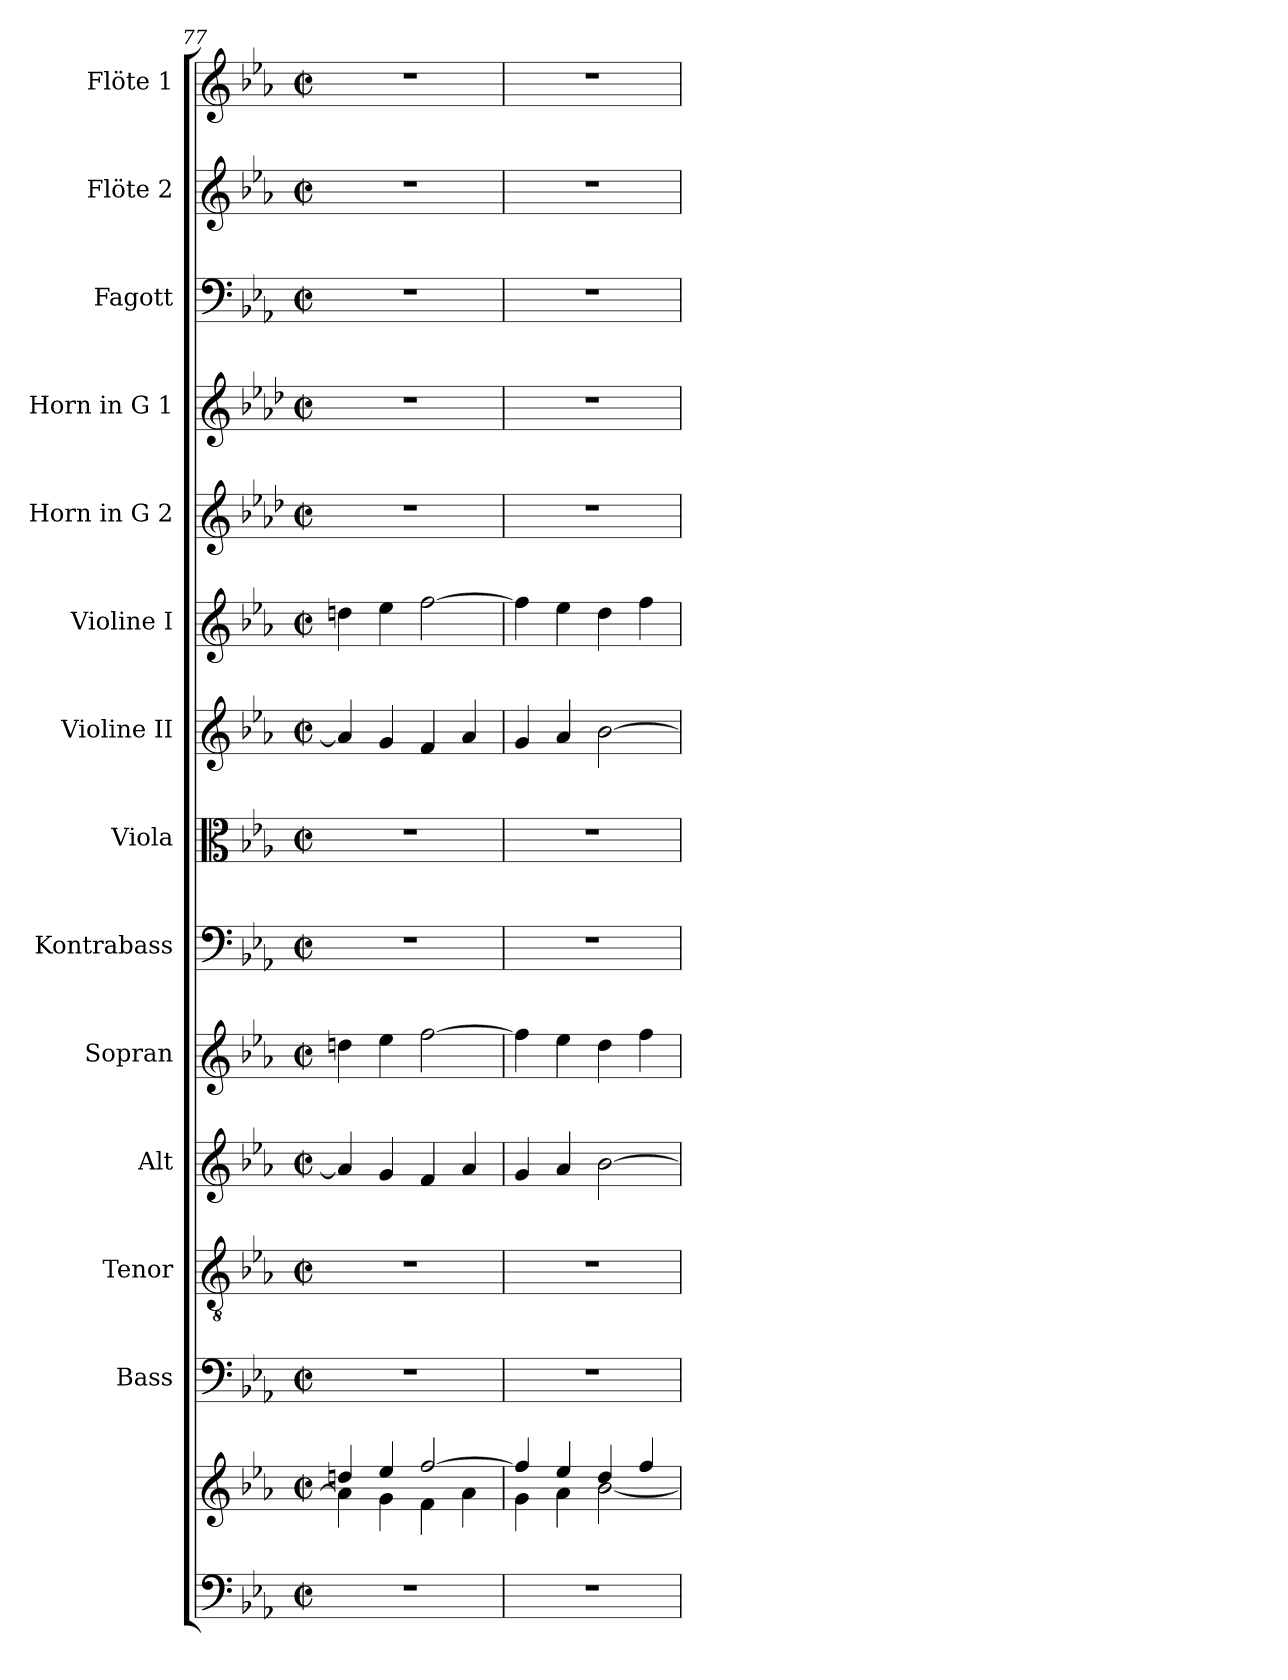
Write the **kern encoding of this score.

**kern	**kern	**kern	**kern	**kern	**kern	**kern	**kern	**kern	**kern	**kern	**kern	**kern	**kern	**kern
*part14	*part14	*part13	*part12	*part11	*part10	*part9	*part8	*part7	*part6	*part5	*part4	*part3	*part2	*part1
*staff15	*staff14	*staff13	*staff12	*staff11	*staff10	*staff9	*staff8	*staff7	*staff6	*staff5	*staff4	*staff3	*staff2	*staff1
*	*	*I"Bass	*I"Tenor	*I"Alt	*I"Sopran	*I"Kontrabass	*I"Viola	*I"Violine II	*I"Violine I	*I"Horn in G 2	*I"Horn in G 1	*I"Fagott	*I"Flöte 2	*I"Flöte 1
*	*	*I'B.	*I'T.	*I'A.	*I'S.	*I'Kb.	*I'Vla.	*I'Vl. II	*I'Vl. I	*	*	*I'Fg.	*I'Fl. 2	*I'Fl. 1
*clefF4	*clefG2	*clefF4	*clefGv2	*clefG2	*clefG2	*clefF4	*clefC3	*clefG2	*clefG2	*clefG2	*clefG2	*clefF4	*clefG2	*clefG2
*	*	*	*	*	*	*ITrd7c12	*	*	*	*ITrd3c5	*ITrd3c5	*	*	*
*k[b-e-a-]	*k[b-e-a-]	*k[b-e-a-]	*k[b-e-a-]	*k[b-e-a-]	*k[b-e-a-]	*k[b-e-a-]	*k[b-e-a-]	*k[b-e-a-]	*k[b-e-a-]	*k[b-e-a-]	*k[b-e-a-]	*k[b-e-a-]	*k[b-e-a-]	*k[b-e-a-]
*E-:	*E-:	*E-:	*E-:	*E-:	*E-:	*E-:	*E-:	*E-:	*E-:	*E-:	*E-:	*E-:	*E-:	*E-:
*M2/2	*M2/2	*M2/2	*M2/2	*M2/2	*M2/2	*M2/2	*M2/2	*M2/2	*M2/2	*M2/2	*M2/2	*M2/2	*M2/2	*M2/2
*met(c|)	*met(c|)	*met(c|)	*met(c|)	*met(c|)	*met(c|)	*met(c|)	*met(c|)	*met(c|)	*met(c|)	*met(c|)	*met(c|)	*met(c|)	*met(c|)	*met(c|)
=77	=77	=77	=77	=77	=77	=77	=77	=77	=77	=77	=77	=77	=77	=77
*	*^	*	*	*	*	*	*	*	*	*	*	*	*	*
1r	4ddn/	4a-\]	1r	1r	4a-/]	4ddn\	1r	1r	4a-/]	4ddn\	1r	1r	1r	1r	1r
.	4ee-/	4g\	.	.	4g/	4ee-\	.	.	4g/	4ee-\	.	.	.	.	.
.	[>2ff/	4f\	.	.	4f/	[2ff\	.	.	4f/	[2ff\	.	.	.	.	.
.	.	4a-\	.	.	4a-/	.	.	.	4a-/	.	.	.	.	.	.
=78	=78	=78	=78	=78	=78	=78	=78	=78	=78	=78	=78	=78	=78	=78	=78
1r	4ff/]	4g\	1r	1r	4g/	4ff\]	1r	1r	4g/	4ff\]	1r	1r	1r	1r	1r
.	4ee-/	4a-\	.	.	4a-/	4ee-\	.	.	4a-/	4ee-\	.	.	.	.	.
.	4dd/	[<2b-\	.	.	[2b-\	4dd\	.	.	[2b-\	4dd\	.	.	.	.	.
.	4ff/	.	.	.	.	4ff\	.	.	.	4ff\	.	.	.	.	.
*	*v	*v	*	*	*	*	*	*	*	*	*	*	*	*	*
=	=	=	=	=	=	=	=	=	=	=	=	=	=	=
*-	*-	*-	*-	*-	*-	*-	*-	*-	*-	*-	*-	*-	*-	*-
